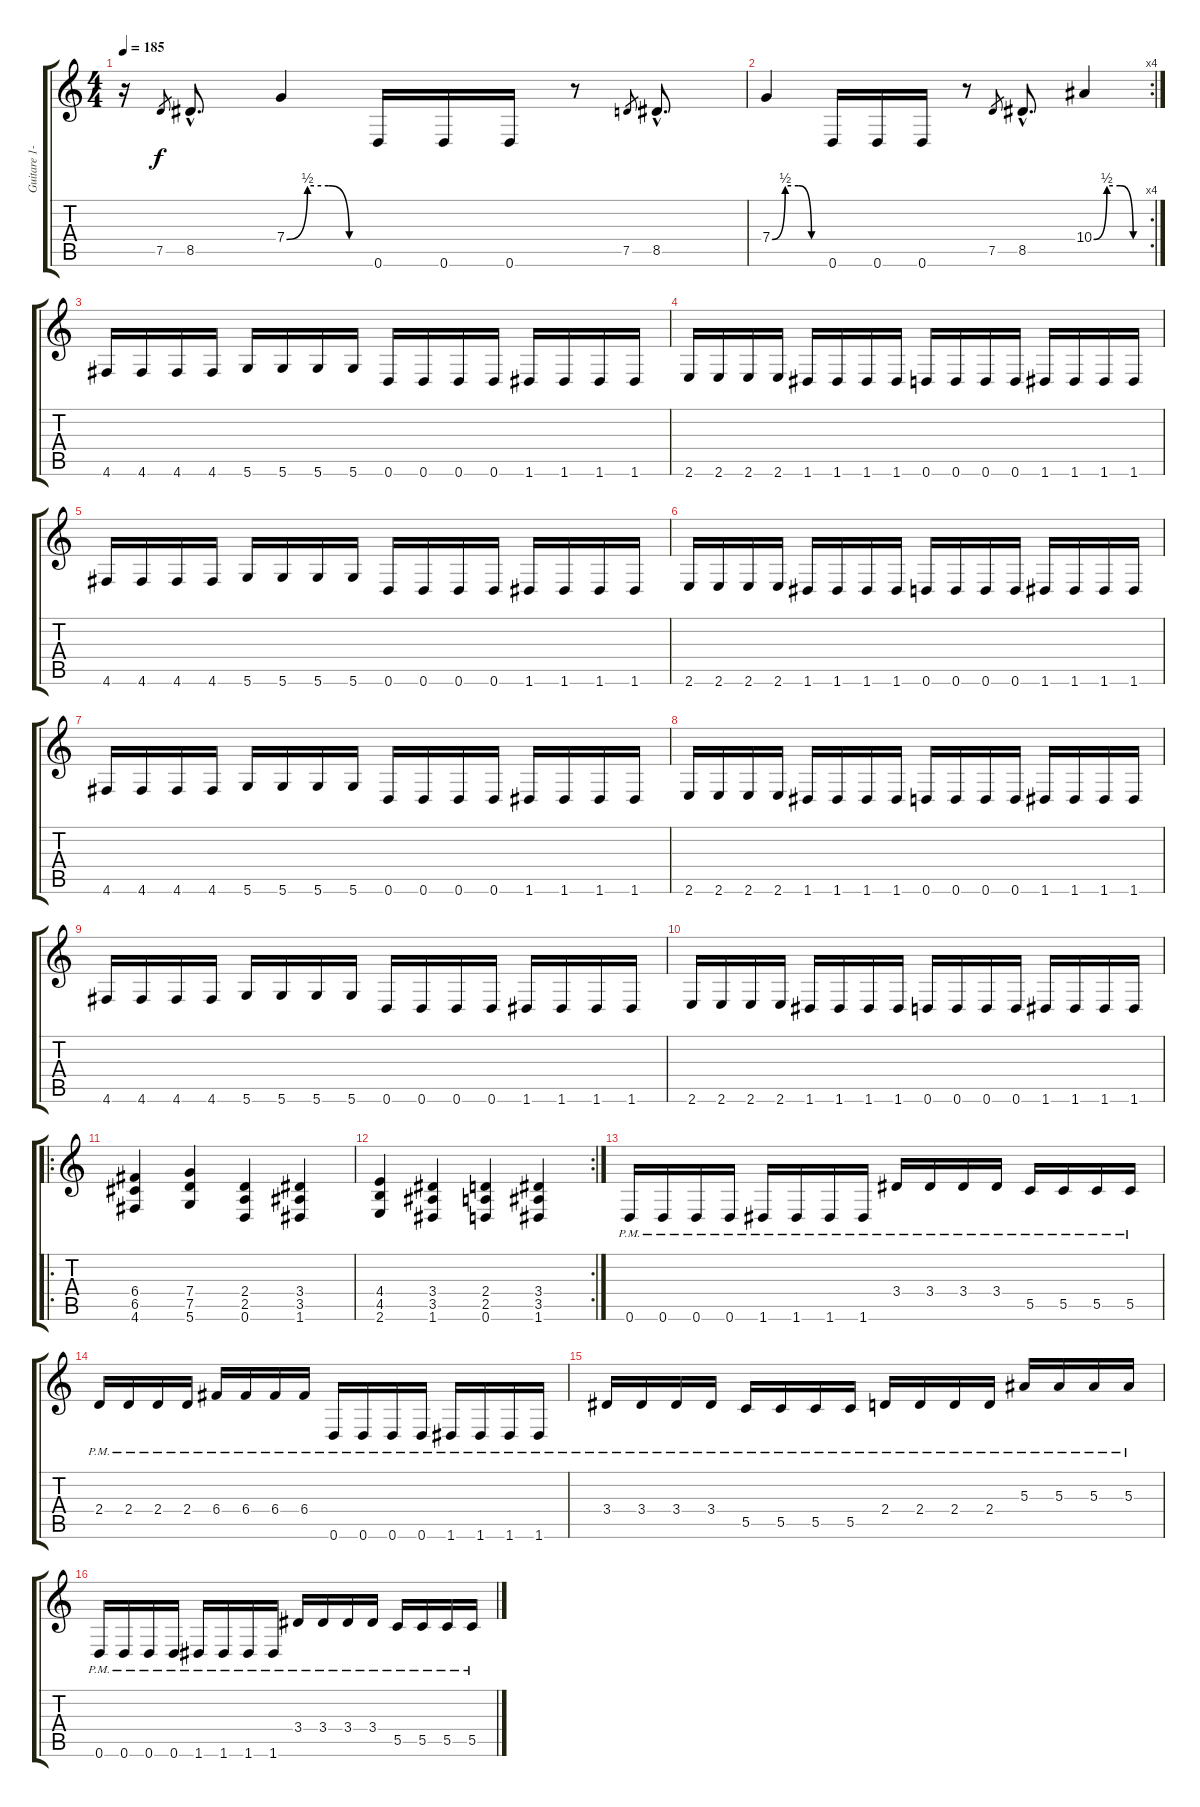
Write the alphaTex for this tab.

\track ("Guitare 1-rythme" "Guitare 1-") {instrument distortionguitar}
\staff {score tabs}
\tuning (D4 A3 F3 C3 G2 D2) {hide}
\ts (4 4)
\tempo 185
\clef g2
\ks c
r.16{dy f} 7.5.8{gr} 8.5{hac}.8{d} 7.4{be (custom 0 0 15 2 30 2 45 0 60 0)}.4 0.6.16 0.6.16 0.6.16 r.8 7.5.8{gr} 8.5{hac}.8{d} |
\rc 4
7.4{be (custom 0 0 15 2 30 2 45 0 60 0)}.4 0.6.16 0.6.16 0.6.16 r.8 7.5.8{gr} 8.5{hac}.8{d} 10.4{be (custom 0 0 15 2 30 2 45 0 60 0)}.4 |
4.6.16 4.6.16 4.6.16 4.6.16 5.6.16 5.6.16 5.6.16 5.6.16 0.6.16 0.6.16 0.6.16 0.6.16 1.6.16 1.6.16 1.6.16 1.6.16 |
2.6.16 2.6.16 2.6.16 2.6.16 1.6.16 1.6.16 1.6.16 1.6.16 0.6.16 0.6.16 0.6.16 0.6.16 1.6.16 1.6.16 1.6.16 1.6.16 |
4.6.16 4.6.16 4.6.16 4.6.16 5.6.16 5.6.16 5.6.16 5.6.16 0.6.16 0.6.16 0.6.16 0.6.16 1.6.16 1.6.16 1.6.16 1.6.16 |
2.6.16 2.6.16 2.6.16 2.6.16 1.6.16 1.6.16 1.6.16 1.6.16 0.6.16 0.6.16 0.6.16 0.6.16 1.6.16 1.6.16 1.6.16 1.6.16 |
4.6.16 4.6.16 4.6.16 4.6.16 5.6.16 5.6.16 5.6.16 5.6.16 0.6.16 0.6.16 0.6.16 0.6.16 1.6.16 1.6.16 1.6.16 1.6.16 |
2.6.16 2.6.16 2.6.16 2.6.16 1.6.16 1.6.16 1.6.16 1.6.16 0.6.16 0.6.16 0.6.16 0.6.16 1.6.16 1.6.16 1.6.16 1.6.16 |
4.6.16 4.6.16 4.6.16 4.6.16 5.6.16 5.6.16 5.6.16 5.6.16 0.6.16 0.6.16 0.6.16 0.6.16 1.6.16 1.6.16 1.6.16 1.6.16 |
2.6.16 2.6.16 2.6.16 2.6.16 1.6.16 1.6.16 1.6.16 1.6.16 0.6.16 0.6.16 0.6.16 0.6.16 1.6.16 1.6.16 1.6.16 1.6.16 |
\ro
(6.4 6.5 4.6).4 (7.4 7.5 5.6).4 (2.4 2.5 0.6).4 (3.4 3.5 1.6).4 |
\rc 2
(4.4 4.5 2.6).4 (3.4 3.5 1.6).4 (2.4 2.5 0.6).4 (3.4 3.5 1.6).4 |
0.6{pm}.16 0.6{pm}.16 0.6{pm}.16 0.6{pm}.16 1.6{pm}.16 1.6{pm}.16 1.6{pm}.16 1.6{pm}.16 3.4{pm}.16 3.4{pm}.16 3.4{pm}.16 3.4{pm}.16 5.5{pm}.16 5.5{pm}.16 5.5{pm}.16 5.5{pm}.16 |
2.4{pm}.16 2.4{pm}.16 2.4{pm}.16 2.4{pm}.16 6.4{pm}.16 6.4{pm}.16 6.4{pm}.16 6.4{pm}.16 0.6{pm}.16 0.6{pm}.16 0.6{pm}.16 0.6{pm}.16 1.6{pm}.16 1.6{pm}.16 1.6{pm}.16 1.6{pm}.16 |
3.4{pm}.16 3.4{pm}.16 3.4{pm}.16 3.4{pm}.16 5.5{pm}.16 5.5{pm}.16 5.5{pm}.16 5.5{pm}.16 2.4{pm}.16 2.4{pm}.16 2.4{pm}.16 2.4{pm}.16 5.3{pm}.16 5.3{pm}.16 5.3{pm}.16 5.3{pm}.16 |
0.6{pm}.16 0.6{pm}.16 0.6{pm}.16 0.6{pm}.16 1.6{pm}.16 1.6{pm}.16 1.6{pm}.16 1.6{pm}.16 3.4{pm}.16 3.4{pm}.16 3.4{pm}.16 3.4{pm}.16 5.5{pm}.16 5.5{pm}.16 5.5{pm}.16 5.5{pm}.16
